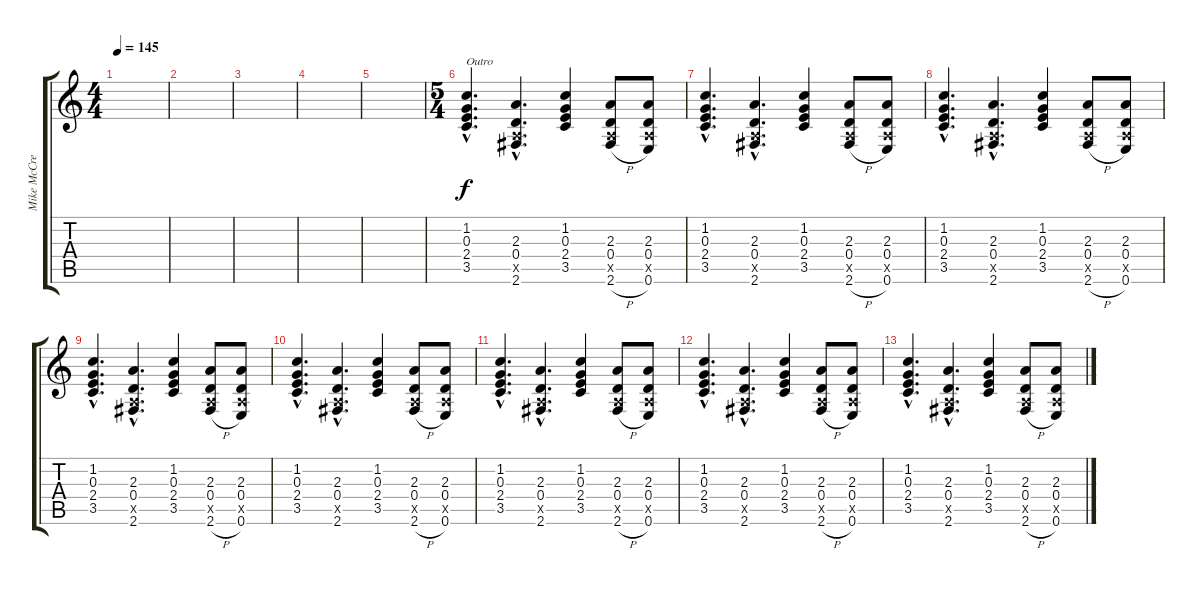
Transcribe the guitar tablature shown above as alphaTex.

\track ("Mike McCready" "Mike McCre") {instrument distortionguitar}
\staff {score tabs}
\tuning (E4 B3 G3 D3 A2 E2) {hide}
\ts (4 4)
\tempo 145
\clef g2
\ks c
|
|
|
|
|
\ts (5 4)
(1.2{hac} 0.3{hac} 2.4{hac} 3.5{hac}).4{d txt "Outro"} (2.3{hac} 0.4{hac} 0.5{hac x} 2.6{hac}).4{d} (1.2 0.3 2.4 3.5).4 (2.3 0.4 0.5{x} 2.6{h}).8 (2.3 0.4 0.5{x} 0.6).8 |
(1.2{hac} 0.3{hac} 2.4{hac} 3.5{hac}).4{d} (2.3{hac} 0.4{hac} 0.5{hac x} 2.6{hac}).4{d} (1.2 0.3 2.4 3.5).4 (2.3 0.4 0.5{x} 2.6{h}).8 (2.3 0.4 0.5{x} 0.6).8 |
(1.2{hac} 0.3{hac} 2.4{hac} 3.5{hac}).4{d} (2.3{hac} 0.4{hac} 0.5{hac x} 2.6{hac}).4{d} (1.2 0.3 2.4 3.5).4 (2.3 0.4 0.5{x} 2.6{h}).8 (2.3 0.4 0.5{x} 0.6).8 |
(1.2{hac} 0.3{hac} 2.4{hac} 3.5{hac}).4{d} (2.3{hac} 0.4{hac} 0.5{hac x} 2.6{hac}).4{d} (1.2 0.3 2.4 3.5).4 (2.3 0.4 0.5{x} 2.6{h}).8 (2.3 0.4 0.5{x} 0.6).8 |
(1.2{hac} 0.3{hac} 2.4{hac} 3.5{hac}).4{d} (2.3{hac} 0.4{hac} 0.5{hac x} 2.6{hac}).4{d} (1.2 0.3 2.4 3.5).4 (2.3 0.4 0.5{x} 2.6{h}).8 (2.3 0.4 0.5{x} 0.6).8 |
(1.2{hac} 0.3{hac} 2.4{hac} 3.5{hac}).4{d} (2.3{hac} 0.4{hac} 0.5{hac x} 2.6{hac}).4{d} (1.2 0.3 2.4 3.5).4 (2.3 0.4 0.5{x} 2.6{h}).8 (2.3 0.4 0.5{x} 0.6).8 |
(1.2{hac} 0.3{hac} 2.4{hac} 3.5{hac}).4{d} (2.3{hac} 0.4{hac} 0.5{hac x} 2.6{hac}).4{d} (1.2 0.3 2.4 3.5).4 (2.3 0.4 0.5{x} 2.6{h}).8 (2.3 0.4 0.5{x} 0.6).8 |
(1.2{hac} 0.3{hac} 2.4{hac} 3.5{hac}).4{d} (2.3{hac} 0.4{hac} 0.5{hac x} 2.6{hac}).4{d} (1.2 0.3 2.4 3.5).4 (2.3 0.4 0.5{x} 2.6{h}).8 (2.3 0.4 0.5{x} 0.6).8
